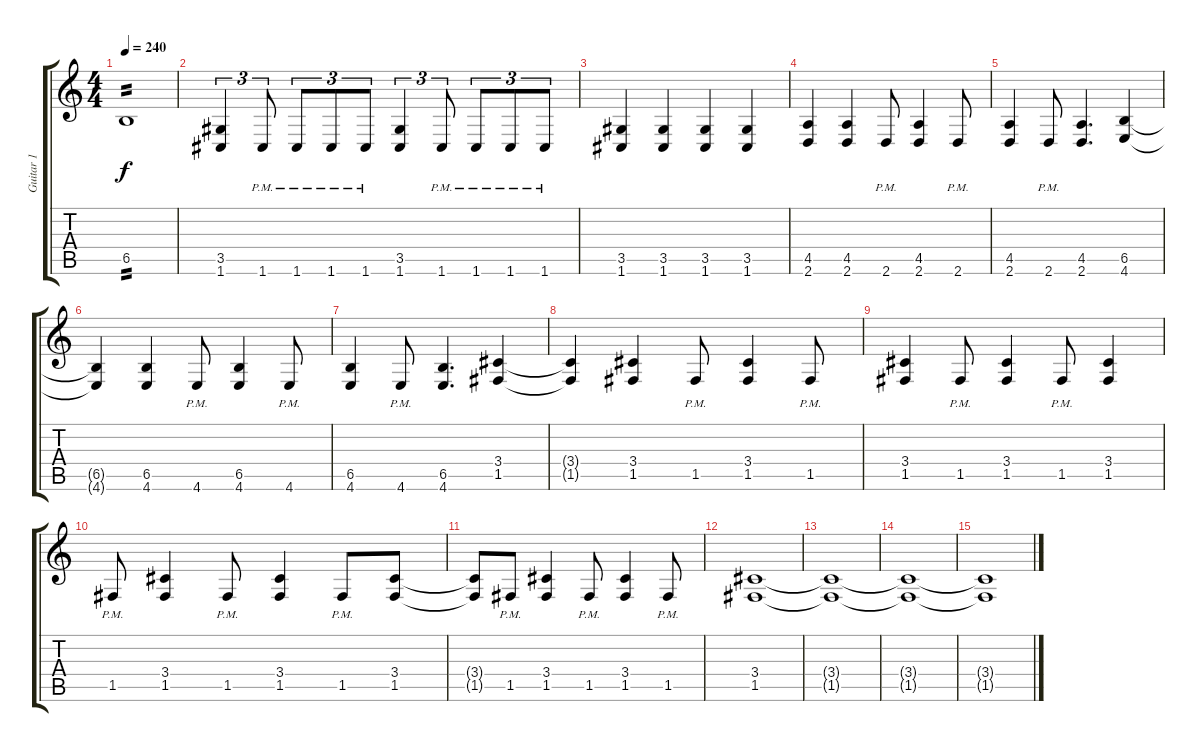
\track ("Guitar 1" "Guitar 1") {instrument distortionguitar}
\staff {score tabs}
\tuning (C4 G3 Eb3 Bb2 F2 C2) {hide}
\ts (4 4)
\tempo 240
\clef g2
\ks c
6.5.1{tp 2 dy f} |
(3.5 1.6).4{tu (3 2)} 1.6{pm}.8{tu (3 2)} 1.6{pm}.8{tu (3 2)} 1.6{pm}.8{tu (3 2)} 1.6{pm}.8{tu (3 2)} (3.5 1.6).4{tu (3 2)} 1.6{pm}.8{tu (3 2)} 1.6{pm}.8{tu (3 2)} 1.6{pm}.8{tu (3 2)} 1.6{pm}.8{tu (3 2)} |
(3.5 1.6).4 (3.5 1.6).4 (3.5 1.6).4 (3.5 1.6).4 |
(4.5 2.6).4 (4.5 2.6).4 2.6{pm}.8 (4.5 2.6).4 2.6{pm}.8 |
(4.5 2.6).4 2.6{pm}.8 (4.5 2.6).4{d} (6.5 4.6).4 |
(6.5{t} 4.6{t}).4 (6.5 4.6).4 4.6{pm}.8 (6.5 4.6).4 4.6{pm}.8 |
(6.5 4.6).4 4.6{pm}.8 (6.5 4.6).4{d} (3.4 1.5).4 |
(3.4{t} 1.5{t}).4 (3.4 1.5).4 1.5{pm}.8 (3.4 1.5).4 1.5{pm}.8 |
(3.4 1.5).4 1.5{pm}.8 (3.4 1.5).4 1.5{pm}.8 (3.4 1.5).4 |
1.5{pm}.8 (3.4 1.5).4 1.5{pm}.8 (3.4 1.5).4 1.5{pm}.8 (3.4 1.5).8 |
(3.4{t} 1.5{t}).8 1.5{pm}.8 (3.4 1.5).4 1.5{pm}.8 (3.4 1.5).4 1.5{pm}.8 |
(3.4 1.5).1 |
(3.4{t} 1.5{t}).1 |
(3.4{t} 1.5{t}).1 |
(3.4{t} 1.5{t}).1
